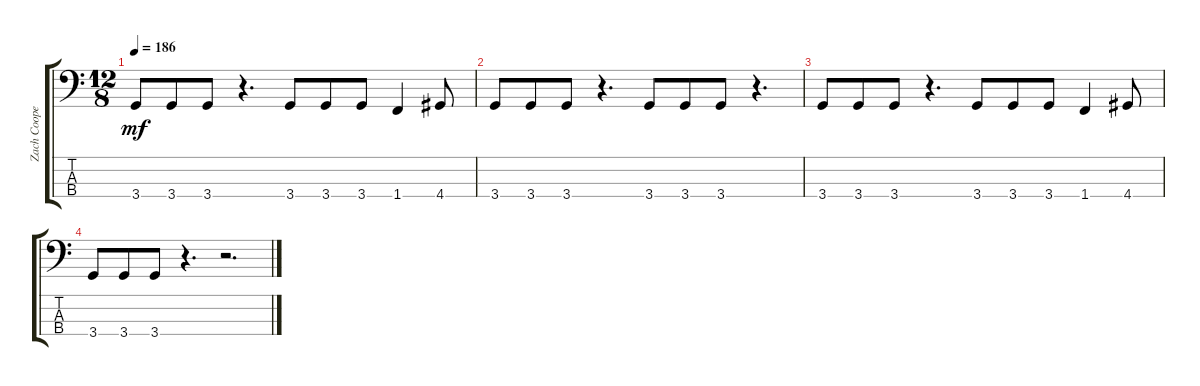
\track ("Zach Cooper" "Zach Coope") {instrument electricbassfinger}
\staff {score tabs}
\tuning (G2 D2 A1 E1) {hide}
\ts (12 8)
\tempo 186
\clef f4
\ks c
3.4.8{dy mf} 3.4.8 3.4.8 r.4{d} 3.4.8 3.4.8 3.4.8 1.4.4 4.4.8 |
3.4.8 3.4.8 3.4.8 r.4{d} 3.4.8 3.4.8 3.4.8 r.4{d} |
3.4.8 3.4.8 3.4.8 r.4{d} 3.4.8 3.4.8 3.4.8 1.4.4 4.4.8 |
3.4.8 3.4.8 3.4.8 r.4{d} r.2{d}
